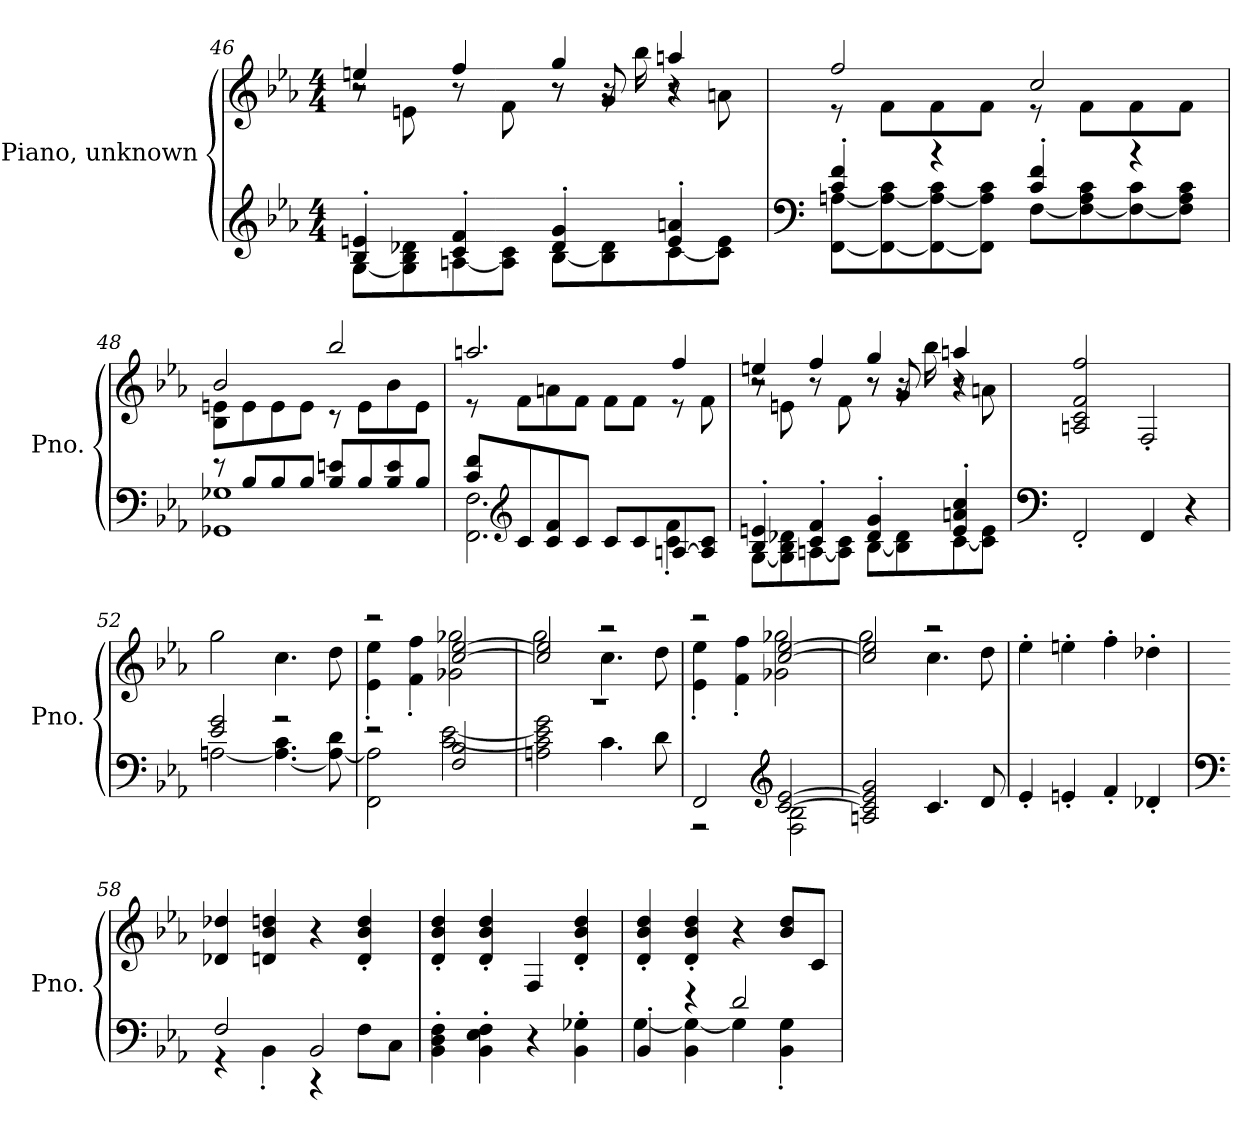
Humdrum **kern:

**kern	**kern
*part1	*part1
*staff2	*staff1
*I"Piano, unknown	*
*I'Pno.	*
!!LO:LB:g=z
*clefG2	*clefG2
*k[b-e-a-]	*k[b-e-a-]
*M4/4	*M4/4
=46	=46
*^	*^
*	*	*	*^
4B-/' 4en/'	[8G\L	4een/	8r	2r
.	8G\] 8B-\ 8d-X\	.	8en\	.
4c/' 4f/'	[8An\	4ff/	8r	.
.	8A\] 8c\J	.	8f\	.
4d-/' 4g/'	[8B-\L	4gg/	8r	8r
.	8B-\] 8d-\	.	16r	8g/
.	.	.	16bb-\	.
4e/' 4an/'	[8c\	4aan/	8r	4r
.	8c\] 8e\J	.	8an\	.
*	*	*v	*v	*v
=47	=47	=47
*clefF4	*	*
*	*	*^
4c/' 4f/'	[8FF\ [8An\L	2ff/	8r
.	8FF\_ 8A\_ 8c\	.	8f\L
4r	8FF\_ 8A\_ 8c\	.	8f\
.	8FF\] 8A\] 8c\J	.	8f\J
4c/' 4f/'	[8F\L	2cc/	8r
.	8F\_ 8A\ 8c\	.	8f\L
4r	8F\_ 8c\	.	8f\
.	8F\] 8A\ 8c\J	.	8f\J
=48	=48	=48	=48
8r	1GG-X 1G-X	2b-/	8B-\ 8en\L
8B-/L	.	.	8e\
8B-/	.	.	8e\
8B-/J	.	.	8e\J
8B-/ 8en/L	.	2bb-/	8r
8B-/	.	.	8e\L
8B-/ 8e/	.	.	8b-\
8B-/J	.	.	8e\J
!!LO:LB:g=z	!!
=49	=49	=49	=49
8c/ 8f/L	2.FF\ 2.F\	2.aan/	8r
*clefG2	*	*	*
8c/	.	.	8f\L
8c/ 8f/	.	.	8an\
8c/J	.	.	8f\J
8c/L	.	.	8f\L
8c/	.	.	8f\J
[8An/	4c\' 4f\'	4ff/	8r
8A/] 8c/J	.	.	8f\
=50	=50	=50	=50
*	*	*	*^
4B-/' 4en/'	[8G\L	4een/	8r	2r
.	8G\] 8B-\ 8d-X\	.	8en\	.
4c/' 4f/'	[8An\	4ff/	8r	.
.	8A\] 8c\J	.	8f\	.
4d-/' 4g/'	[8B-\L	4gg/	8r	8r
.	8B-\] 8d-\	.	16r	8g/
.	.	.	16bb-\	.
4e/' 4an/' 4cc/'	[8c\	4aan/	8r	4r
.	8c\] 8e\J	.	8an\	.
*v	*v	*	*	*
*	*v	*v	*v
=51	=51
*clefF4	*
2FF'/	2An/ 2c/ 2f/ 2ff/
4FF/	2F'/
4r	.
=52	=52
*^	*
2e-/ 2g/	[2An\	2gg\
2r	4.A\_ 4.c\	4.cc\
.	8A\_ 8d\	8dd\
!!LO:PB:g=z
=53	=53	=53
*	*	*^
2r	2FF\ 2A\]	2r	4e-\' 4ee-\'
.	.	.	4f\' 4ff\'
2F/ 2B-/	[2c\ [2e-\	[2cc/ [2ee-/	2g-X\ 2gg-X\
=54	=54	=54	=54
1r	2An\ 2c\] 2e-\] 2g\	2cc/] 2ee-/]	2gg\
.	4.c\	2r	4.cc\
.	8d\	.	8dd\
=55	=55	=55	=55
2FF/	2r	2r	4e-\' 4ee-\'
.	.	.	4f\' 4ff\'
*clefG2	*	*	*
[2c/ [2e-/	2F\ 2B-\	[2cc/ [2ee-/	2g-X\ 2gg-X\
*v	*v	*	*
=56	=56	=56
2An/ 2c/] 2e-/] 2g/	2cc/] 2ee-/]	2gg\
4.c/	2r	4.cc\
8d/	.	8dd\
*	*v	*v
=57	=57
4e-'/	4ee-'\
4en'/	4een'\
4f'/	4ff'\
4d-X'/	4dd-X'\
=58	=58
*clefF4	*
*^	*
2F/	4r	4d-X/ 4dd-X/
.	4BB-'\	4dn/ 4b-/ 4ddn/
2BB-/	4r	4r
.	8F\L	4d/' 4b-/' 4dd/'
.	8C\J	.
*v	*v	*
=59	=59
4BB-\' 4D\' 4F\'	4d/' 4b-/' 4dd/'
4BB-\' 4E-\' 4F\'	4d/' 4b-/' 4dd/'
4r	4F/
4BB-\' 4G-X\'	4d/' 4b-/' 4dd/'
!!LO:LB:g=z
=60	=60
*^	*
4BB-'/	[4G\	4d/' 4b-/' 4dd/'
4r	4BB-\ 4G\_	4d/' 4b-/' 4dd/'
2d/	4G\]	4r
.	4BB-\' 4G\'	8b-/ 8dd/L
.	.	8c/J
*v	*v	*
=	=
*-	*-
